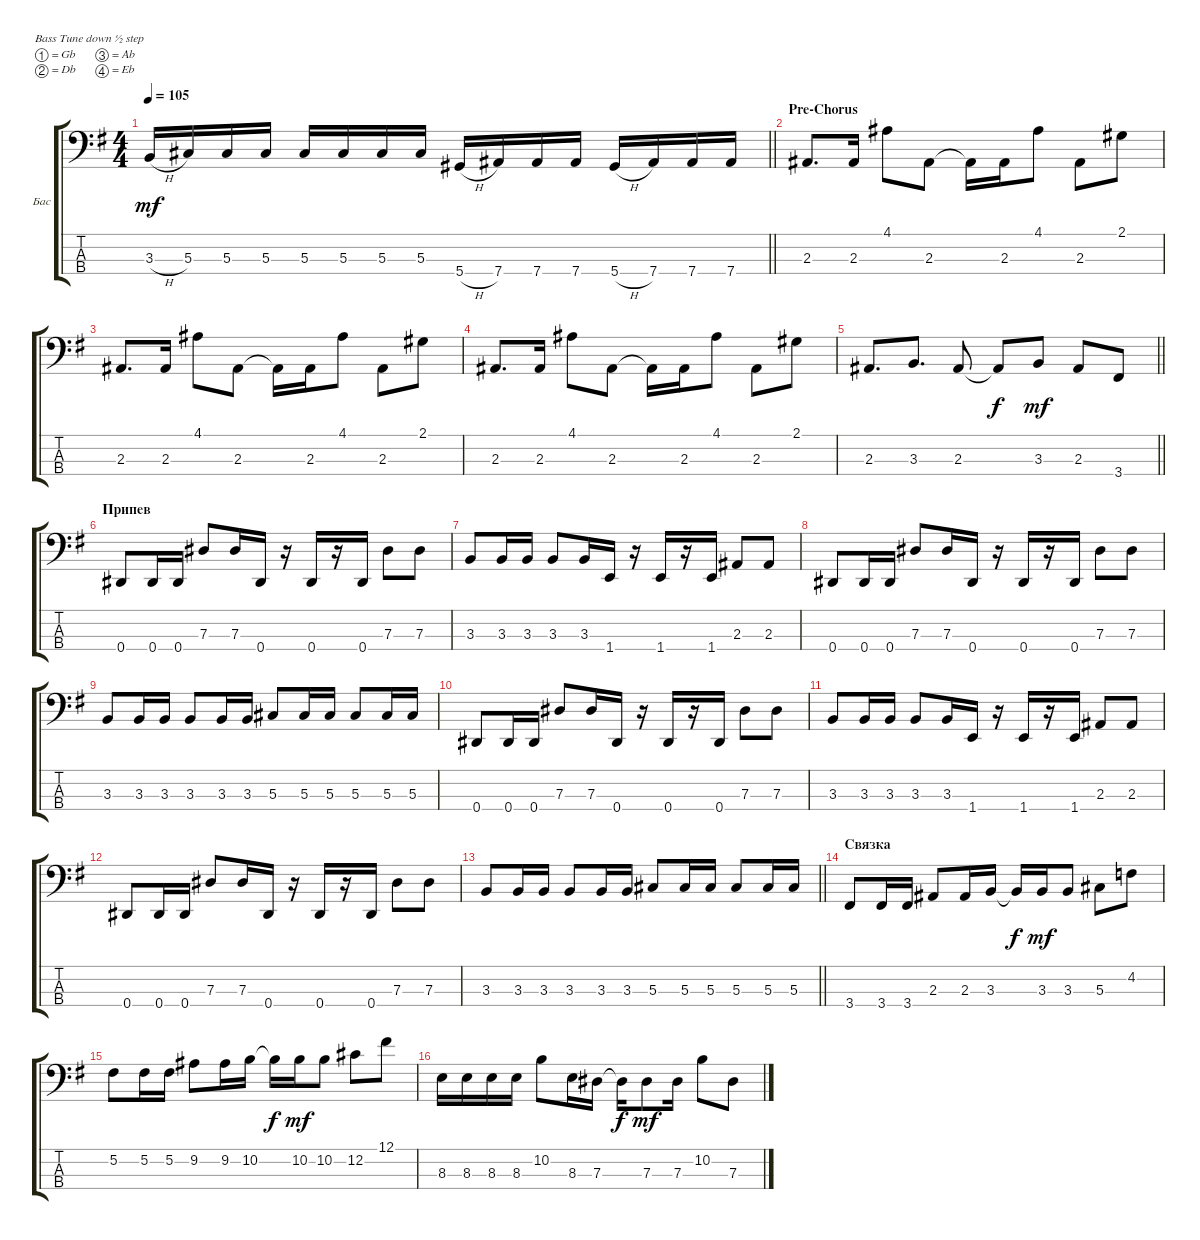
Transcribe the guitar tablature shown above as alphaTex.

\bracketExtendMode groupsimilarinstruments
\firstSystemTrackNameMode fullname
\otherSystemsTrackNameMode fullname
\firstSystemTrackNameOrientation horizontal
\otherSystemsTrackNameOrientation horizontal
\chordDiagramsInScore
\track ("Бас" "E-Bass") {instrument electricbassfinger}
\staff {score tabs}
\tuning (Gb2 Db2 Ab1 Eb1)
\ts (4 4)
\tempo 105
\clef f4
\barLineRight lightlight
\ks eminor
3.3{h}.16{dy mf} 5.3.16 5.3.16 5.3.16 5.3.16 5.3.16 5.3.16 5.3.16 5.4{h}.16 7.4.16 7.4.16 7.4.16 5.4{h}.16 7.4.16 7.4.16 7.4.16 |
\section ("" "Pre-Chorus")
2.3.8{d} 2.3.16 4.1.8 2.3.8 2.3{t}.16 2.3.16 4.1.8 2.3.8 2.1.8 |
2.3.8{d} 2.3.16 4.1.8 2.3.8 2.3{t}.16 2.3.16 4.1.8 2.3.8 2.1.8 |
2.3.8{d} 2.3.16 4.1.8 2.3.8 2.3{t}.16 2.3.16 4.1.8 2.3.8 2.1.8 |
\barLineRight lightlight
2.3.8{d} 3.3.8{d} 2.3.8 2.3{t}.8{dy f} 3.3.8{dy mf} 2.3.8 3.4.8 |
\section ("" "Припев")
0.4.8 0.4.16 0.4.16 7.3.8 7.3.16 0.4.16 r.16 0.4.16 r.16 0.4.16 7.3.8 7.3.8 |
3.3.8 3.3.16 3.3.16 3.3.8 3.3.16 1.4.16 r.16 1.4.16 r.16 1.4.16 2.3.8 2.3.8 |
0.4.8 0.4.16 0.4.16 7.3.8 7.3.16 0.4.16 r.16 0.4.16 r.16 0.4.16 7.3.8 7.3.8 |
3.3.8 3.3.16 3.3.16 3.3.8 3.3.16 3.3.16 5.3.8 5.3.16 5.3.16 5.3.8 5.3.16 5.3.16 |
0.4.8 0.4.16 0.4.16 7.3.8 7.3.16 0.4.16 r.16 0.4.16 r.16 0.4.16 7.3.8 7.3.8 |
3.3.8 3.3.16 3.3.16 3.3.8 3.3.16 1.4.16 r.16 1.4.16 r.16 1.4.16 2.3.8 2.3.8 |
0.4.8 0.4.16 0.4.16 7.3.8 7.3.16 0.4.16 r.16 0.4.16 r.16 0.4.16 7.3.8 7.3.8 |
\barLineRight lightlight
3.3.8 3.3.16 3.3.16 3.3.8 3.3.16 3.3.16 5.3.8 5.3.16 5.3.16 5.3.8 5.3.16 5.3.16 |
\section ("" "Связка")
3.4.8 3.4.16 3.4.16 2.3.8 2.3.16 3.3.16 3.3{t}.16{dy f} 3.3.16{dy mf} 3.3.8 5.3.8 4.2.8 |
5.2.8 5.2.16 5.2.16 9.2.8 9.2.16 10.2.16 10.2{t}.16{dy f} 10.2.16{dy mf} 10.2.8 12.2.8 12.1.8 |
8.3.16 8.3.16 8.3.16 8.3.16 10.2.8 8.3.16 7.3.16 7.3{t}.16{dy f} 7.3.8{dy mf} 7.3.16 10.2.8 7.3.8
